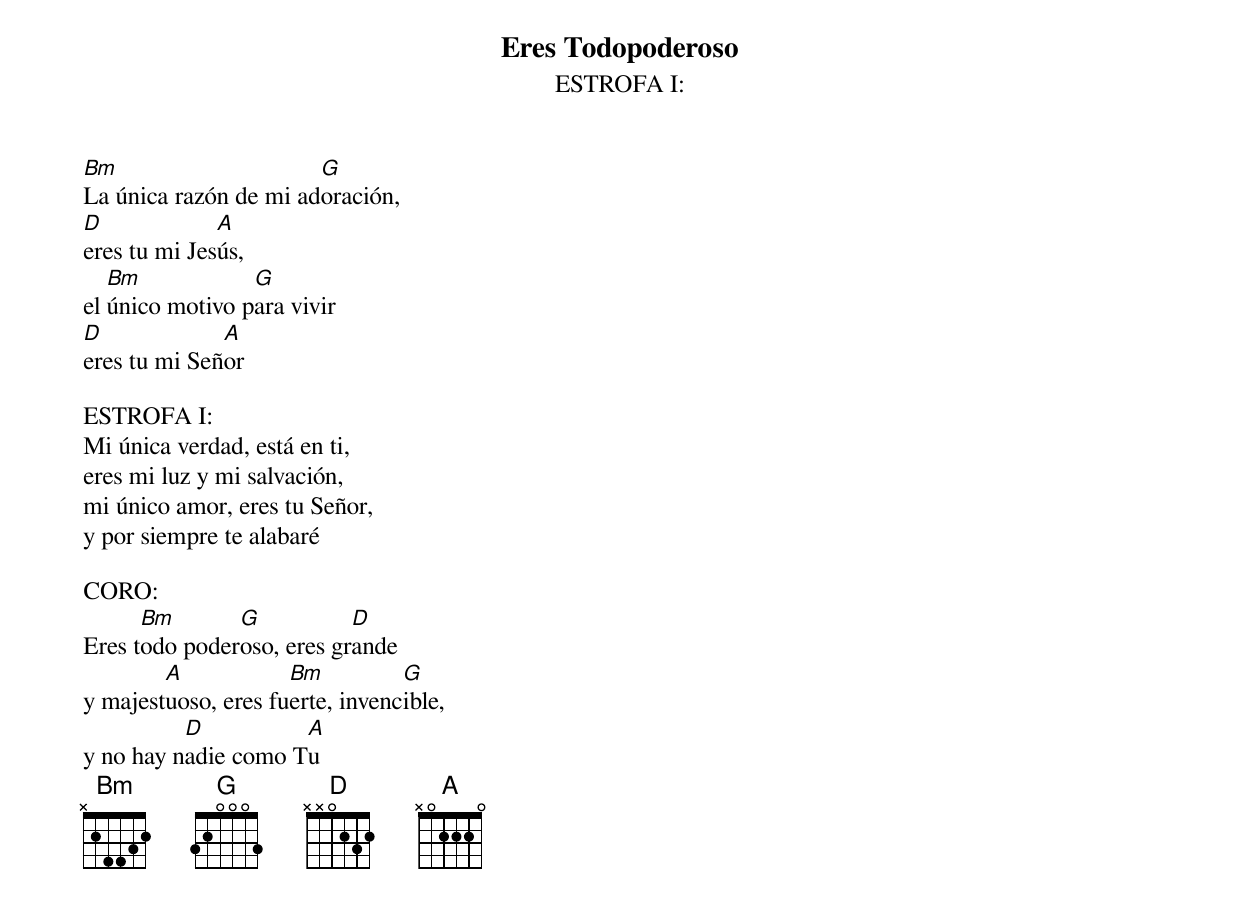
Eres Todopoderoso
ESTROFA I:
Bm                     G
La única razón de mi adoración,
D             A
eres tu mi Jesús,
   Bm            G
el único motivo para vivir
D             A
eres tu mi Señor

ESTROFA I:
Mi única verdad, está en ti,
eres mi luz y mi salvación,
mi único amor, eres tu Señor,
y por siempre te alabaré

CORO:
      Bm       G           D
Eres todo poderoso, eres grande
        A            Bm          G
y majestuoso, eres fuerte, invencible,
          D          A
y no hay nadie como Tu
